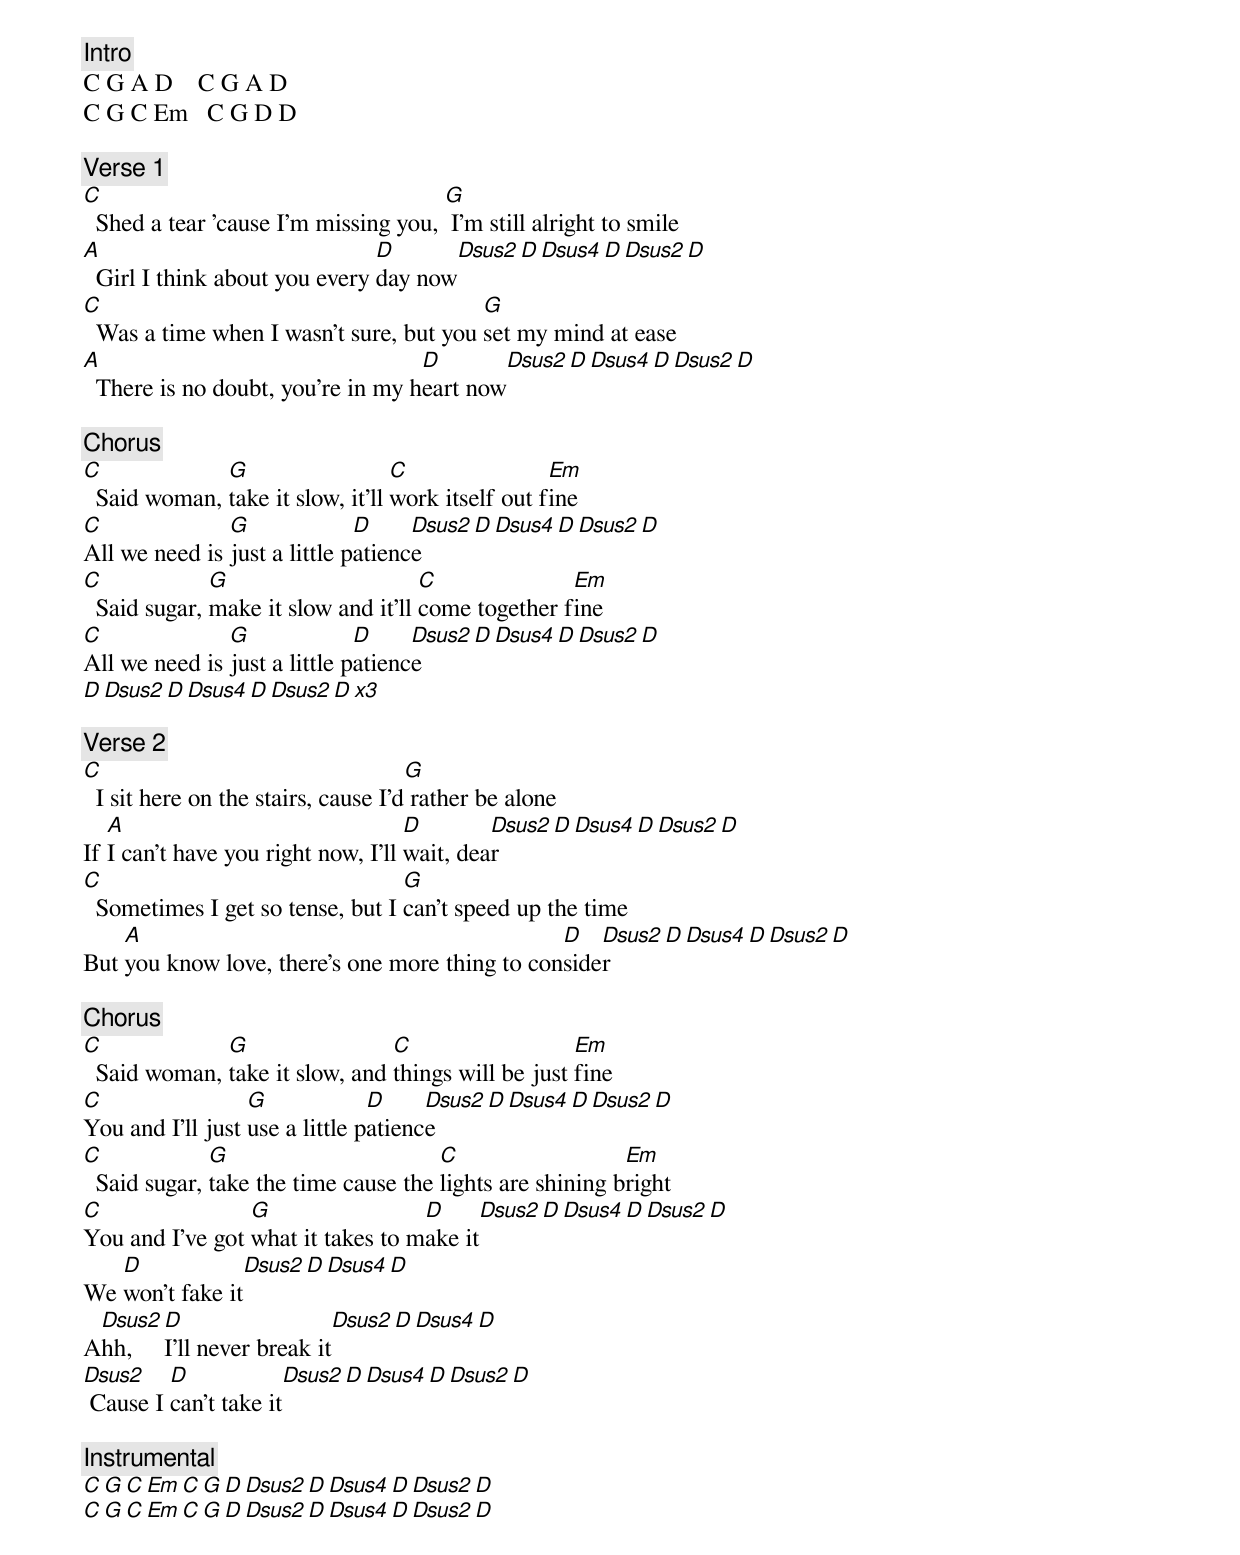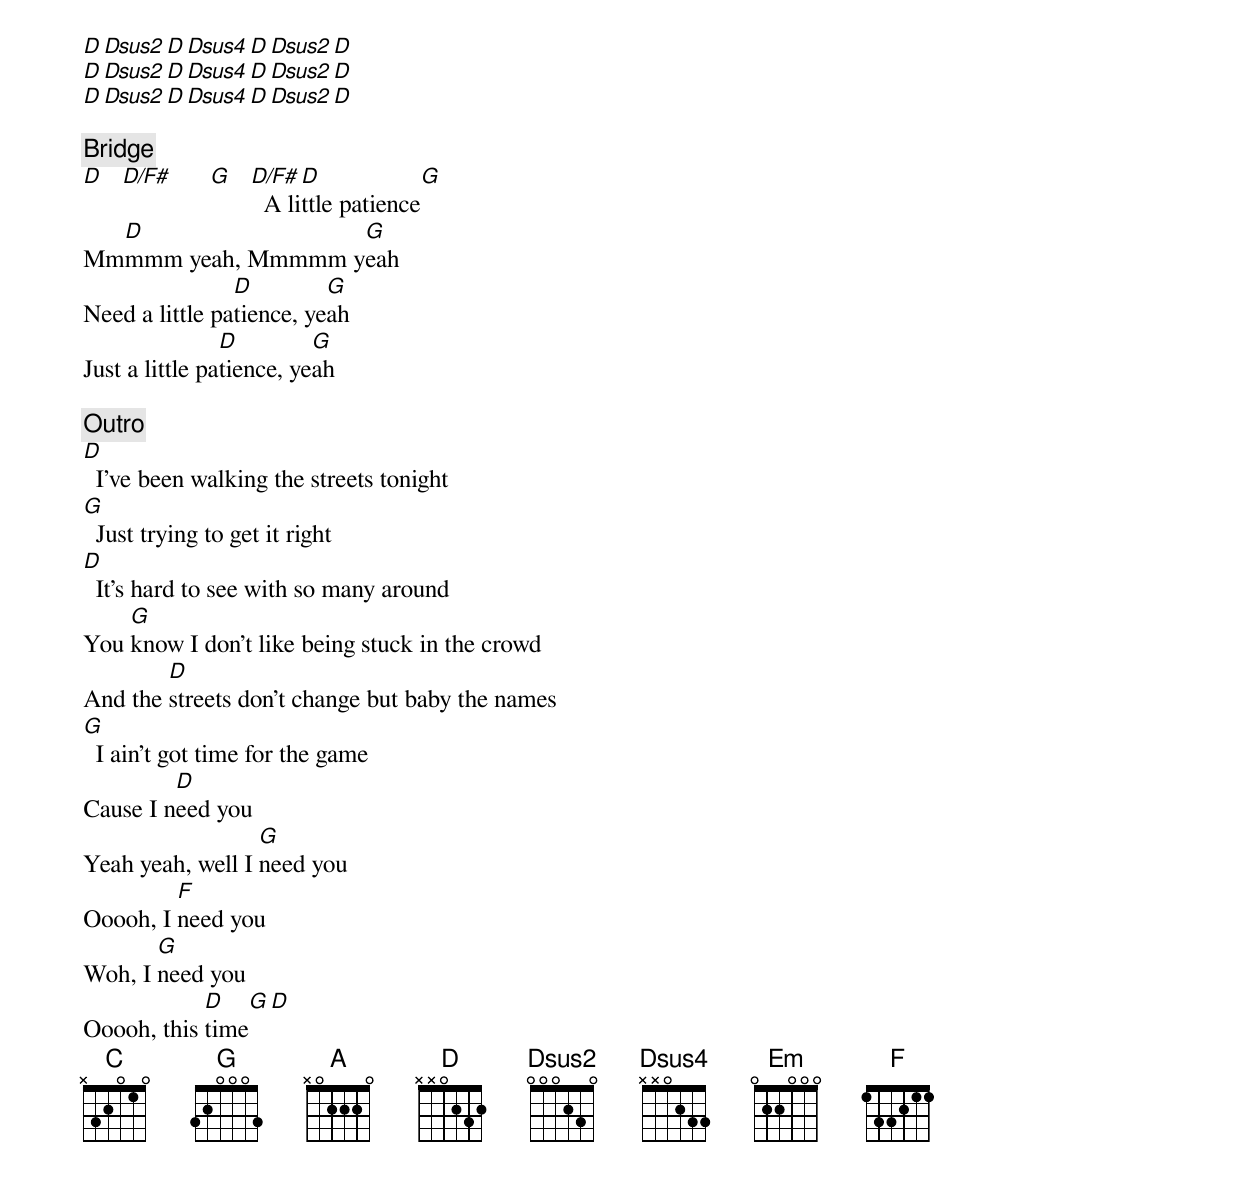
[Intro]
C G A D    C G A D
C G C Em   C G D D

[Verse 1]
C                                     G
  Shed a tear 'cause I'm missing you,  I'm still alright to smile
A                              D      Dsus2 D  Dsus4 D  Dsus2 D
  Girl I think about you every day now
C                                        G
  Was a time when I wasn't sure, but you set my mind at ease
A                                  D       Dsus2 D  Dsus4 D  Dsus2 D
  There is no doubt, you're in my heart now

[Chorus]
C             G                   C                Em
  Said woman, take it slow, it'll work itself out fine
C              G              D     Dsus2 D  Dsus4  D  Dsus2  D
All we need is just a little patience
C             G                      C              Em
  Said sugar, make it slow and it'll come together fine
C              G              D     Dsus2 D  Dsus4  D  Dsus2  D
All we need is just a little patience
D  Dsus2 D  Dsus4  D  Dsus2  D   x3

[Verse 2]
C                                    G
  I sit here on the stairs, cause I'd rather be alone
   A                                D        Dsus2 D  Dsus4 D  Dsus2 D
If I can't have you right now, I'll wait, dear
C                                 G
  Sometimes I get so tense, but I can't speed up the time
    A                                           D   Dsus2 D  Dsus4  D  Dsus2  D
But you know love, there's one more thing to consider

[Chorus]
C             G                 C                   Em
  Said woman, take it slow, and things will be just fine
C                 G             D     Dsus2 D  Dsus4  D  Dsus2  D
You and I'll just use a little patience
C             G                       C                   Em
  Said sugar, take the time cause the lights are shining bright
C                G                 D     Dsus2 D  Dsus4  D  Dsus2  D
You and I've got what it takes to make it
   D            Dsus2 D  Dsus4  D
We won't fake it
 Dsus2 D                  Dsus2 D  Dsus4  D
Ahh,   I'll never break it
Dsus2    D            Dsus2 D  Dsus4  D  Dsus2  D
 Cause I can't take it

[Instrumental]
C   G   C   Em   C   G   D  Dsus2 D  Dsus4  D  Dsus2  D
C   G   C   Em   C   G   D  Dsus2 D  Dsus4  D  Dsus2  D
D  Dsus2 D  Dsus4  D  Dsus2  D
D  Dsus2 D  Dsus4  D  Dsus2  D
D  Dsus2 D  Dsus4  D  Dsus2  D

[Bridge]
D  D/F#  G  D/F#  D            G
              A little patience
  D                G
Mmmmm yeah, Mmmmm yeah
                D         G
Need a little patience, yeah
                D         G
Just a little patience, yeah

[Outro]
D
  I've been walking the streets tonight
G
  Just trying to get it right
D
  It's hard to see with so many around
    G
You know I don’t like being stuck in the crowd
        D
And the streets don't change but baby the names
G
  I ain't got time for the game
         D
Cause I need you
                  G
Yeah yeah, well I need you
         F
Ooooh, I need you
       G
Woh, I need you
            D     G    D
Ooooh, this time
